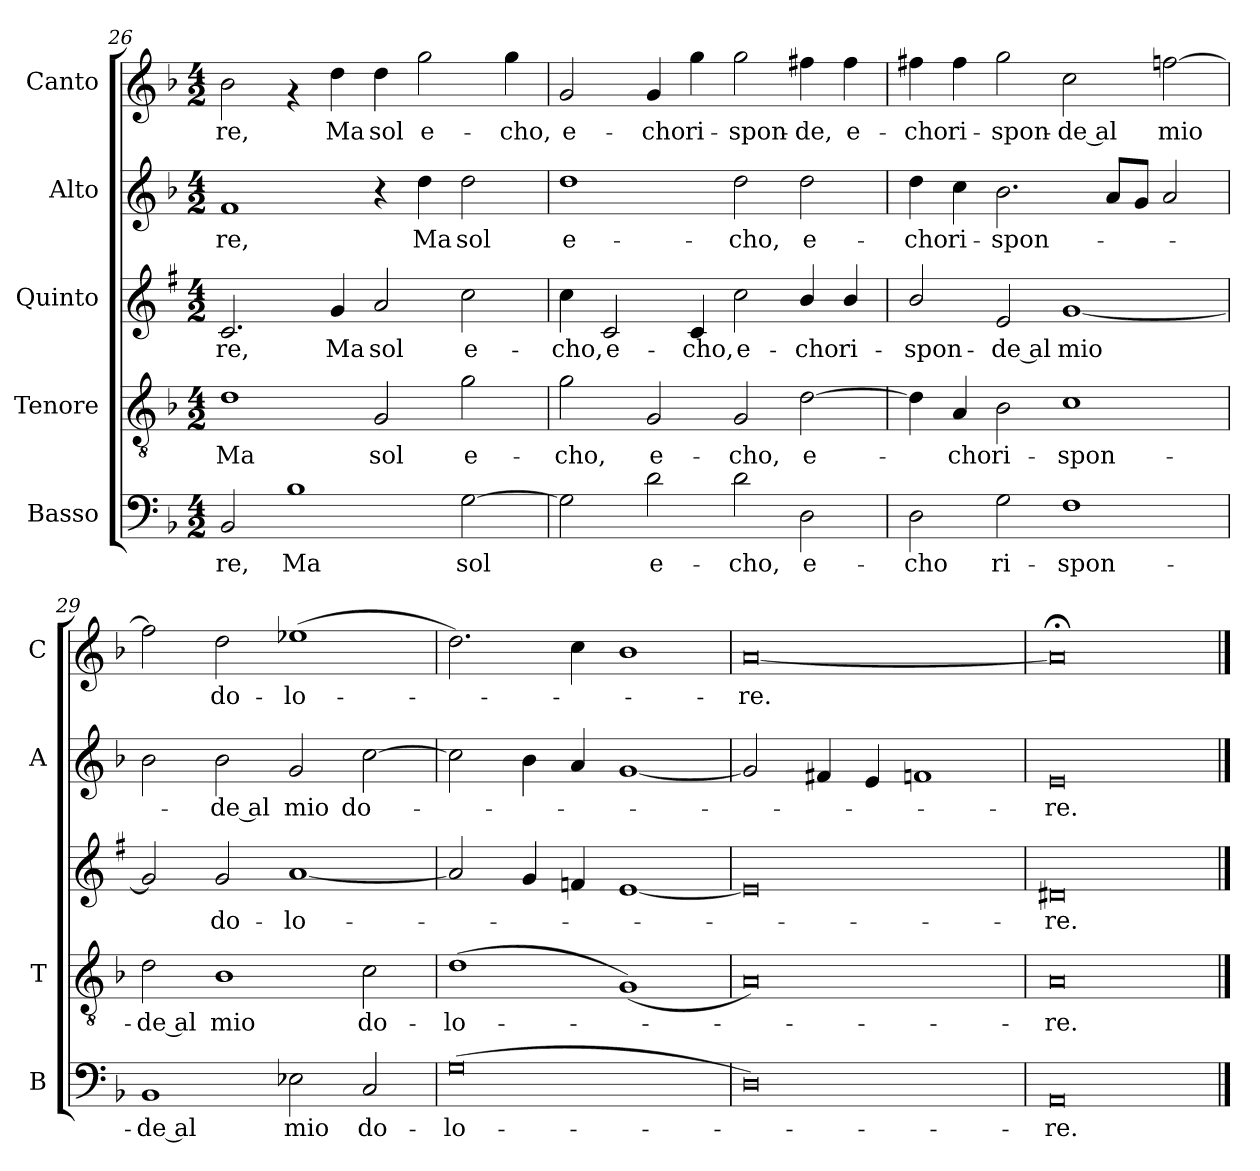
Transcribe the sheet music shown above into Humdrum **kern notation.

**kern	**text	**kern	**text	**kern	**text	**kern	**text	**kern	**text
*part5	*part5	*part4	*part4	*part3	*part3	*part2	*part2	*part1	*part1
*staff5	*staff5	*staff4	*staff4	*staff3	*staff3	*staff2	*staff2	*staff1	*staff1
*I"Basso	*	*I"Tenore	*	*I"Quinto	*	*I"Alto	*	*I"Canto	*
*I'B	*	*I'T	*	*	*	*I'A	*	*I'C	*
!!LO:LB:g=z
*clefF4	*	*clefGv2	*	*clefG2	*	*clefG2	*	*clefG2	*
*	*	*	*	*ITrd1c2	*	*	*	*	*
*k[b-]	*	*k[b-]	*	*k[b-]	*	*k[b-]	*	*k[b-]	*
*F:	*	*F:	*	*F:	*	*F:	*	*F:	*
*M4/2	*	*M4/2	*	*M4/2	*	*M4/2	*	*M4/2	*
=26	=26	=26	=26	=26	=26	=26	=26	=26	=26
!	!LO:LY:b	!	!LO:LY:b	!	!LO:LY:b	!	!LO:LY:b	!	!LO:LY:b
2BB-/	-re,	1d	Ma	2.B-/	-re,	1f	-re,	2b-\	-re,
!	!LO:LY:b	!	!	!	!	!	!	!	!
1B-	Ma	.	.	.	.	.	.	4rf	.
!	!	!	!	!	!LO:LY:b	!	!	!	!LO:LY:b
.	.	.	.	4f/	Ma	.	.	4dd\	Ma
!	!	!	!LO:LY:b	!	!LO:LY:b	!	!	!	!LO:LY:b
.	.	2G/	sol	2g/	sol	4r	.	4dd\	sol
!	!	!	!	!	!	!	!LO:LY:b	!	!LO:LY:b
.	.	.	.	.	.	4dd\	Ma	2gg\	e-
!	!LO:LY:b	!	!LO:LY:b	!	!LO:LY:b	!	!LO:LY:b	!	!
[2G\	sol	2g\	e-	2b-\	e-	2dd\	sol	.	.
!	!	!	!	!	!	!	!	!	!LO:LY:b
.	.	.	.	.	.	.	.	4gg\	-cho,
=27	=27	=27	=27	=27	=27	=27	=27	=27	=27
!	!	!	!LO:LY:b	!	!LO:LY:b	!	!LO:LY:b	!	!LO:LY:b
2G\]	.	2g\	-cho,	4b-\	-cho,	1dd	e-	2g/	e-
!	!	!	!	!	!LO:LY:b	!	!	!	!
.	.	.	.	2B-/	e-	.	.	.	.
!	!LO:LY:b	!	!LO:LY:b	!	!	!	!	!	!LO:LY:b
2d\	e-	2G/	e-	.	.	.	.	4g/	-cho
!	!	!	!	!	!LO:LY:b	!	!	!	!LO:LY:b
.	.	.	.	4B-/	-cho,	.	.	4gg\	ri-
!	!LO:LY:b	!	!LO:LY:b	!	!LO:LY:b	!	!LO:LY:b	!	!LO:LY:b
2d\	-cho,	2G/	-cho,	2b-\	e-	2dd\	-cho,	2gg\	-spon-
!	!LO:LY:b	!	!LO:LY:b	!	!LO:LY:b	!	!LO:LY:b	!	!LO:LY:b
2D\	e-	[2d\	e-	4a/	-cho	2dd\	e-	4ff#X\	-de,
!	!	!	!	!	!LO:LY:b	!	!	!	!LO:LY:b
.	.	.	.	4a/	ri-	.	.	4ff#\	e-
=28	=28	=28	=28	=28	=28	=28	=28	=28	=28
!	!LO:LY:b	!	!	!	!LO:LY:b	!	!LO:LY:b	!	!LO:LY:b
2D\	-cho	4d\]	.	2a/	-spon-	4dd\	-cho	4ff#X\	-cho
!	!	!	!LO:LY:b	!	!	!	!LO:LY:b	!	!LO:LY:b
.	.	4A/	-cho	.	.	4cc\	ri-	4ff#\	ri-
!	!LO:LY:b	!	!LO:LY:b	!	!LO:LY:b	!	!LO:LY:b	!	!LO:LY:b
2G\	ri-	2B-\	ri-	2d/	-de al	2.b-\	-spon-	2gg\	-spon-
!	!LO:LY:b	!	!LO:LY:b	!	!LO:LY:b	!	!	!	!LO:LY:b
1F	-spon-	1c	-spon-	[1f	mio	.	.	2cc\	-de al
.	.	.	.	.	.	8a/L	.	.	.
.	.	.	.	.	.	8g/J	.	.	.
!	!	!	!	!	!	!	!	!	!LO:LY:b
.	.	.	.	.	.	2a/	.	[2ffn\	mio
!!LO:PB:g=z
=29	=29	=29	=29	=29	=29	=29	=29	=29	=29
!	!LO:LY:b	!	!LO:LY:b	!	!	!	!	!	!
1BB-	-de al	2d\	-de al	2f/]	.	2b-\	.	2ff\]	.
!	!	!	!LO:LY:b	!	!LO:LY:b	!	!LO:LY:b	!	!LO:LY:b
.	.	1B-	mio	2f/	do-	2b-\	-de al	2dd\	do-
!	!LO:LY:b	!	!	!	!LO:LY:b	!	!LO:LY:b	!	!LO:LY:b
2E-X\	mio	.	.	[1g	-lo-	2g/	mio	(>1ee-X	-lo-
!	!LO:LY:b	!	!LO:LY:b	!	!	!	!LO:LY:b	!	!
2C/	do-	2c\	do-	.	.	[2cc\	do-	.	.
=30	=30	=30	=30	=30	=30	=30	=30	=30	=30
!	!LO:LY:b	!	!LO:LY:b	!	!	!	!	!	!
(>0G	-lo-	(>1d	-lo-	2g/]	.	2cc\]	.	2.dd\)	.
.	.	.	.	4f/	.	4b-\	.	.	.
.	.	.	.	4e-X/	.	4a/	.	4cc\	.
.	.	(<1G)	.	[1d	.	[1g	.	1b-	.
=31	=31	=31	=31	=31	=31	=31	=31	=31	=31
!	!	!	!	!	!	!	!	!	!LO:LY:b
0D)	.	0A)	.	0d]	.	2g/]	.	[0a	-re.
.	.	.	.	.	.	4f#X/	.	.	.
.	.	.	.	.	.	4e/	.	.	.
.	.	.	.	.	.	1fn	.	.	.
=32	=32	=32	=32	=32	=32	=32	=32	=32	=32
!	!LO:LY:b	!	!LO:LY:b	!	!LO:LY:b	!	!LO:LY:b	!	!
0AA	-re.	0A	-re.	0c#X	-re.	0e	-re.	0a;<]	.
==	==	==	==	==	==	==	==	==	==
*-	*-	*-	*-	*-	*-	*-	*-	*-	*-
